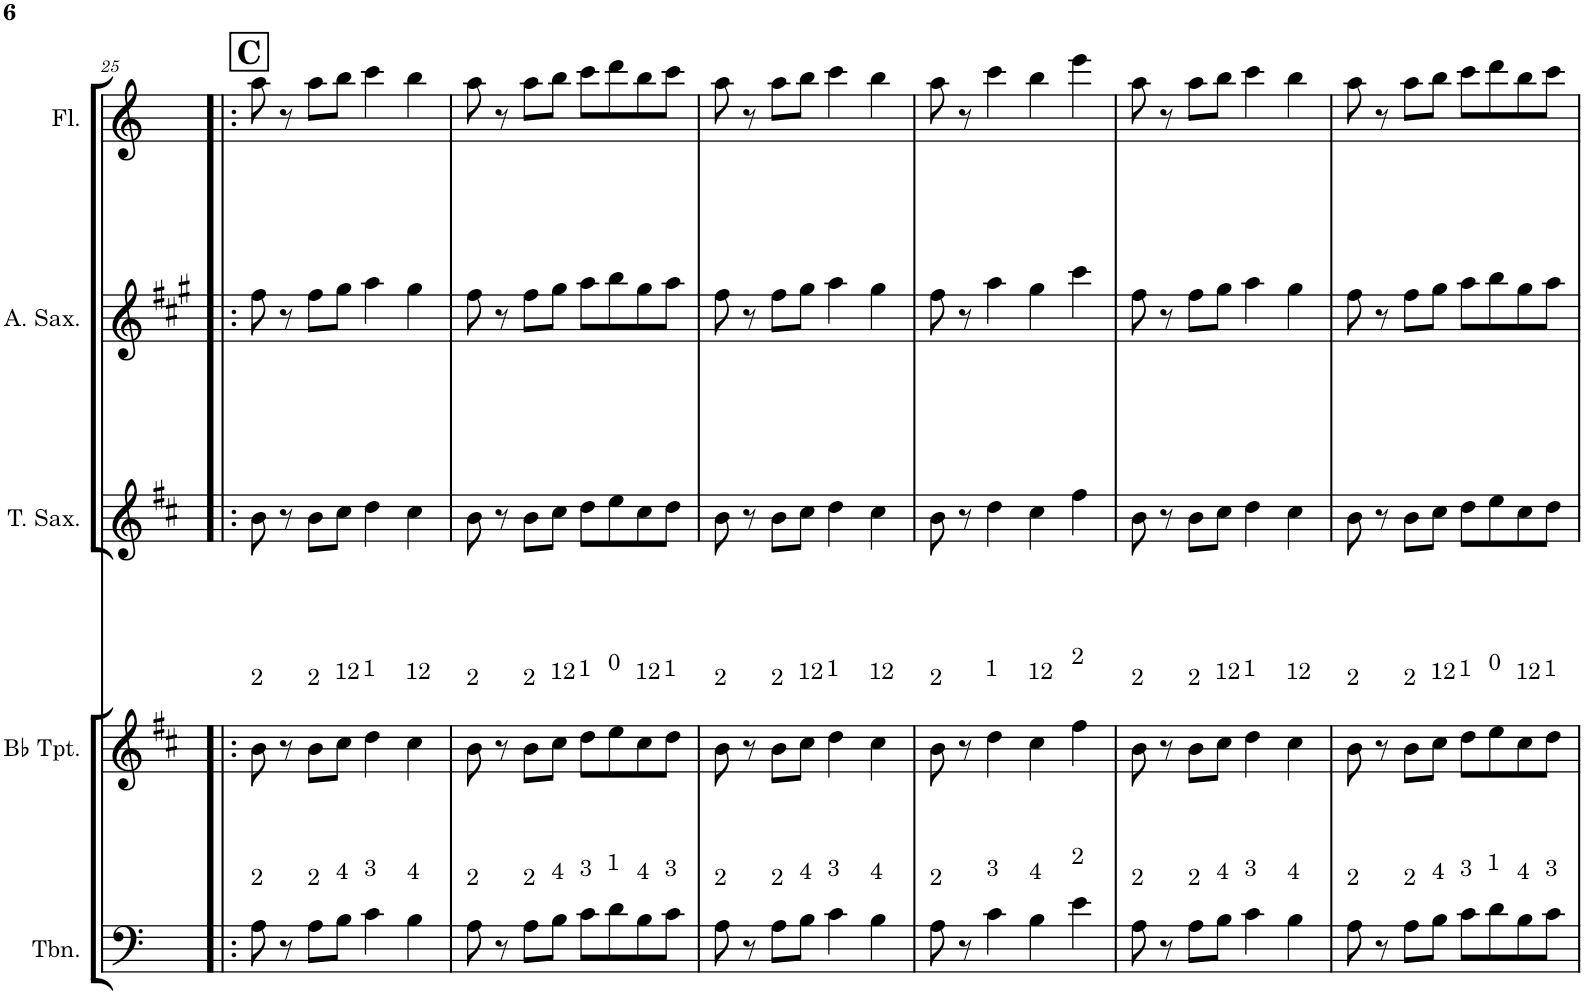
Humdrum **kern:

**kern	**kern	**kern	**kern	**kern
*part5	*part4	*part3	*part2	*part1
*staff5	*staff4	*staff3	*staff2	*staff1
*I"Trombone	*I"Bb Trumpet	*I"Tenor Saxophone	*I"Alto Saxophone	*I"Flute
*I'Tbn.	*I'Bb Tpt.	*I'T. Sax.	*I'A. Sax.	*I'Fl.
!!LO:PB:g=z
*clefF4	*clefG2	*clefG2	*clefG2	*clefG2
*	*Trd1c2	*Trd8c14	*Trd5c9	*
*k[]	*k[f#c#]	*k[f#c#]	*k[f#c#g#]	*k[]
*M4/4	*M4/4	*M4/4	*M4/4	*M4/4
!!LO:REH:place=s1:a:B:cj:fs=14:t=C
=25!|:	=25!|:	=25!|:	=25!|:	=25!|:
!	!LO:TX:a:t=2	!	!	!
!LO:TX:a:t=2	!	!	!	!
8A\	8b\	8b\	8ff#\	8aa\
8r	8r	8r	8r	8r
!	!LO:TX:a:t=2	!	!	!
!LO:TX:a:t=2	!	!	!	!
8A\L	8b\L	8b\L	8ff#\L	8aa\L
!	!LO:TX:a:t=12	!	!	!
!LO:TX:a:t=4	!	!	!	!
8B\J	8cc#\J	8cc#\J	8gg#\J	8bb\J
!	!LO:TX:a:t=1	!	!	!
!LO:TX:a:t=3	!	!	!	!
4c\	4dd\	4dd\	4aa\	4ccc\
!	!LO:TX:a:t=12	!	!	!
!LO:TX:a:t=4	!	!	!	!
4B\	4cc#\	4cc#\	4gg#\	4bb\
=26	=26	=26	=26	=26
!	!LO:TX:a:t=2	!	!	!
!LO:TX:a:t=2	!	!	!	!
8A\	8b\	8b\	8ff#\	8aa\
8r	8r	8r	8r	8r
!	!LO:TX:a:t=2	!	!	!
!LO:TX:a:t=2	!	!	!	!
8A\L	8b\L	8b\L	8ff#\L	8aa\L
!	!LO:TX:a:t=12	!	!	!
!LO:TX:a:t=4	!	!	!	!
8B\J	8cc#\J	8cc#\J	8gg#\J	8bb\J
!	!LO:TX:a:t=1	!	!	!
!LO:TX:a:t=3	!	!	!	!
8c\L	8dd\L	8dd\L	8aa\L	8ccc\L
!	!LO:TX:a:t=0	!	!	!
!LO:TX:a:t=1	!	!	!	!
8d\	8ee\	8ee\	8bb\	8ddd\
!	!LO:TX:a:t=12	!	!	!
!LO:TX:a:t=4	!	!	!	!
8B\	8cc#\	8cc#\	8gg#\	8bb\
!	!LO:TX:a:t=1	!	!	!
!LO:TX:a:t=3	!	!	!	!
8c\J	8dd\J	8dd\J	8aa\J	8ccc\J
=27	=27	=27	=27	=27
!	!LO:TX:a:t=2	!	!	!
!LO:TX:a:t=2	!	!	!	!
8A\	8b\	8b\	8ff#\	8aa\
8r	8r	8r	8r	8r
!	!LO:TX:a:t=2	!	!	!
!LO:TX:a:t=2	!	!	!	!
8A\L	8b\L	8b\L	8ff#\L	8aa\L
!	!LO:TX:a:t=12	!	!	!
!LO:TX:a:t=4	!	!	!	!
8B\J	8cc#\J	8cc#\J	8gg#\J	8bb\J
!	!LO:TX:a:t=1	!	!	!
!LO:TX:a:t=3	!	!	!	!
4c\	4dd\	4dd\	4aa\	4ccc\
!	!LO:TX:a:t=12	!	!	!
!LO:TX:a:t=4	!	!	!	!
4B\	4cc#\	4cc#\	4gg#\	4bb\
=28	=28	=28	=28	=28
!	!LO:TX:a:t=2	!	!	!
!LO:TX:a:t=2	!	!	!	!
8A\	8b\	8b\	8ff#\	8aa\
8r	8r	8r	8r	8r
!	!LO:TX:a:t=1	!	!	!
!LO:TX:a:t=3	!	!	!	!
4c\	4dd\	4dd\	4aa\	4ccc\
!	!LO:TX:a:t=12	!	!	!
!LO:TX:a:t=4	!	!	!	!
4B\	4cc#\	4cc#\	4gg#\	4bb\
!	!LO:TX:a:t=2	!	!	!
!LO:TX:a:t=2	!	!	!	!
4e\	4ff#\	4ff#\	4ccc#\	4eee\
=29	=29	=29	=29	=29
!	!LO:TX:a:t=2	!	!	!
!LO:TX:a:t=2	!	!	!	!
8A\	8b\	8b\	8ff#\	8aa\
8r	8r	8r	8r	8r
!	!LO:TX:a:t=2	!	!	!
!LO:TX:a:t=2	!	!	!	!
8A\L	8b\L	8b\L	8ff#\L	8aa\L
!	!LO:TX:a:t=12	!	!	!
!LO:TX:a:t=4	!	!	!	!
8B\J	8cc#\J	8cc#\J	8gg#\J	8bb\J
!	!LO:TX:a:t=1	!	!	!
!LO:TX:a:t=3	!	!	!	!
4c\	4dd\	4dd\	4aa\	4ccc\
!	!LO:TX:a:t=12	!	!	!
!LO:TX:a:t=4	!	!	!	!
4B\	4cc#\	4cc#\	4gg#\	4bb\
=30	=30	=30	=30	=30
!	!LO:TX:a:t=2	!	!	!
!LO:TX:a:t=2	!	!	!	!
8A\	8b\	8b\	8ff#\	8aa\
8r	8r	8r	8r	8r
!	!LO:TX:a:t=2	!	!	!
!LO:TX:a:t=2	!	!	!	!
8A\L	8b\L	8b\L	8ff#\L	8aa\L
!	!LO:TX:a:t=12	!	!	!
!LO:TX:a:t=4	!	!	!	!
8B\J	8cc#\J	8cc#\J	8gg#\J	8bb\J
!	!LO:TX:a:t=1	!	!	!
!LO:TX:a:t=3	!	!	!	!
8c\L	8dd\L	8dd\L	8aa\L	8ccc\L
!	!LO:TX:a:t=0	!	!	!
!LO:TX:a:t=1	!	!	!	!
8d\	8ee\	8ee\	8bb\	8ddd\
!	!LO:TX:a:t=12	!	!	!
!LO:TX:a:t=4	!	!	!	!
8B\	8cc#\	8cc#\	8gg#\	8bb\
!	!LO:TX:a:t=1	!	!	!
!LO:TX:a:t=3	!	!	!	!
8c\J	8dd\J	8dd\J	8aa\J	8ccc\J
=	=	=	=	=
*-	*-	*-	*-	*-
